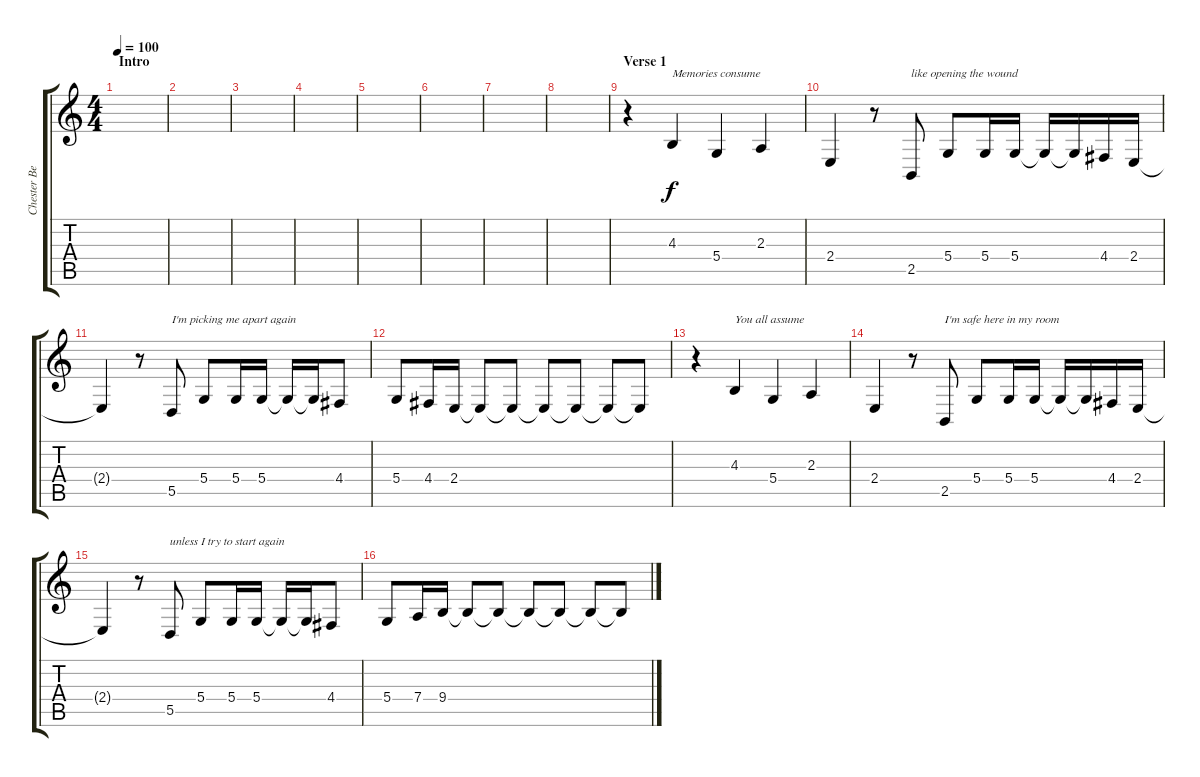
\track ("Chester Bennington (Vocals)" "Chester Be") {instrument violin}
\staff {score tabs}
\tuning (E4 B3 G3 D3 A2 E2) {hide}
\ts (4 4)
\section ("" "Intro")
\tempo 100
\clef g2
\ks c
|
|
|
|
|
|
|
|
\section ("" "Verse 1")
r.4 4.3.4{txt "Memories consume"} 5.4.4 2.3.4 |
2.4.4 r.8 2.5.8{txt "like opening the wound"} 5.4.8 5.4.16 5.4.16 5.4{t}.16 5.4{t}.16 4.4.16 2.4.16 |
2.4{t}.4 r.8 5.5.8{txt "I'm picking me apart again"} 5.4.8 5.4.16 5.4.16 5.4{t}.16 5.4{t}.16 4.4.8 |
5.4.8 4.4.16 2.4.16 2.4{t}.8 2.4{t}.8 2.4{t}.8 2.4{t}.8 2.4{t}.8 2.4{t}.8 |
r.4 4.3.4{txt "You all assume"} 5.4.4 2.3.4 |
2.4.4 r.8 2.5.8{txt "I'm safe here in my room"} 5.4.8 5.4.16 5.4.16 5.4{t}.16 5.4{t}.16 4.4.16 2.4.16 |
2.4{t}.4 r.8 5.5.8{txt "unless I try to start again"} 5.4.8 5.4.16 5.4.16 5.4{t}.16 5.4{t}.16 4.4.8 |
5.4.8 7.4.16 9.4.16 9.4{t}.8 9.4{t}.8 9.4{t}.8 9.4{t}.8 9.4{t}.8 9.4{t}.8
